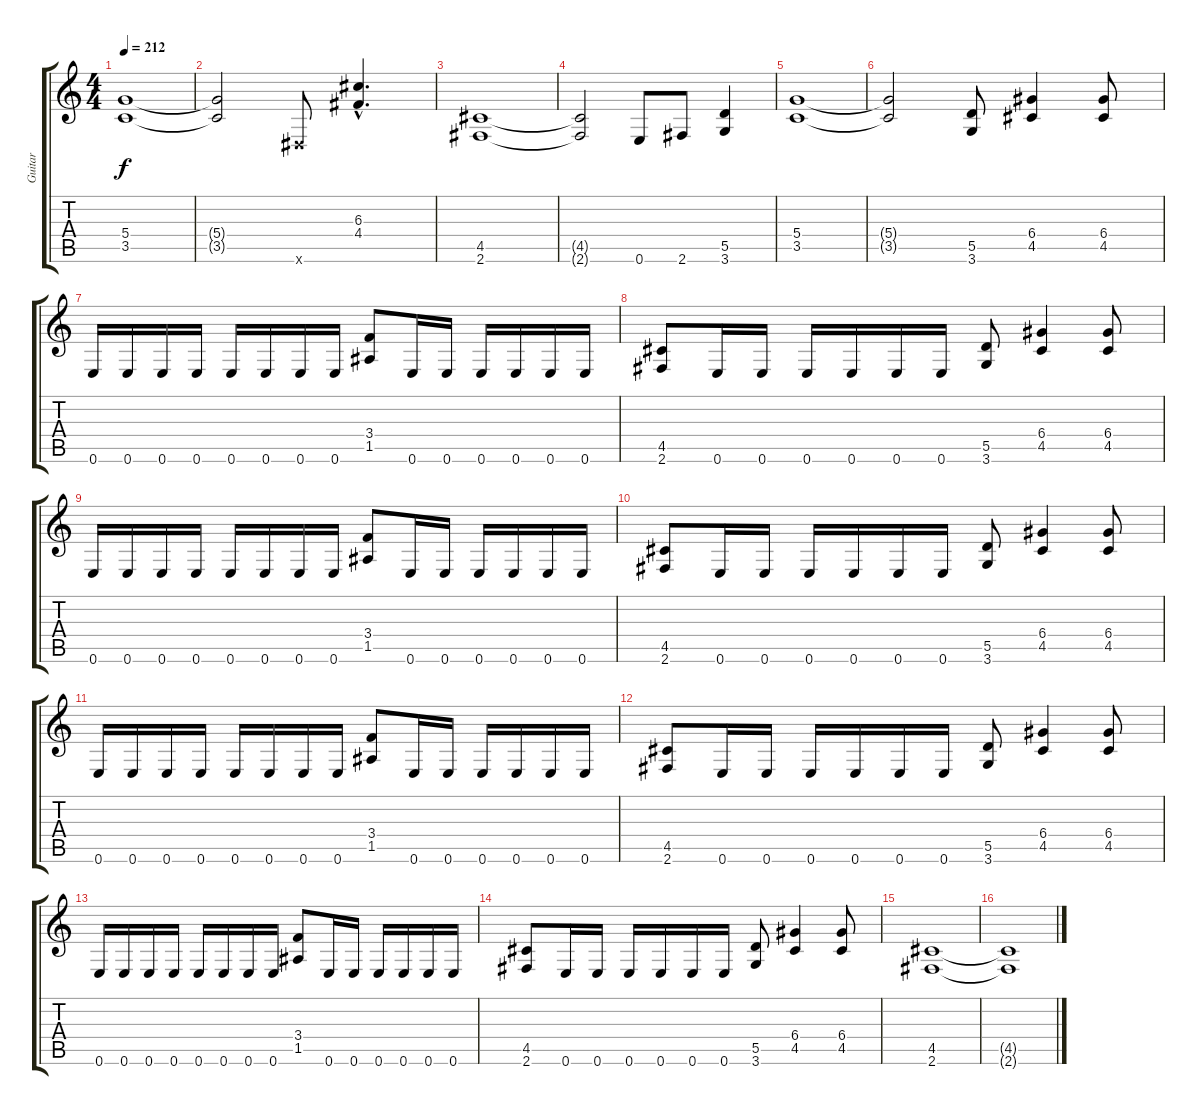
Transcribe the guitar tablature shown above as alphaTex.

\track ("Guitar" "Guitar") {instrument distortionguitar}
\staff {score tabs}
\tuning (E4 B3 G3 D3 A2 E2) {hide}
\ts (4 4)
\tempo 212
\clef g2
\ks c
(5.4 3.5).1{dy f} |
(5.4{t} 3.5{t}).2 -1.6{x}.8 (6.3{hac} 4.4{hac}).4{d} |
(4.5 2.6).1 |
(4.5{t} 2.6{t}).2 0.6.8 2.6.8 (5.5 3.6).4 |
(5.4 3.5).1 |
(5.4{t} 3.5{t}).2 (5.5 3.6).8 (6.4 4.5).4 (6.4 4.5).8 |
0.6.16 0.6.16 0.6.16 0.6.16 0.6.16 0.6.16 0.6.16 0.6.16 (3.4 1.5).8 0.6.16 0.6.16 0.6.16 0.6.16 0.6.16 0.6.16 |
(4.5 2.6).8 0.6.16 0.6.16 0.6.16 0.6.16 0.6.16 0.6.16 (5.5 3.6).8 (6.4 4.5).4 (6.4 4.5).8 |
0.6.16 0.6.16 0.6.16 0.6.16 0.6.16 0.6.16 0.6.16 0.6.16 (3.4 1.5).8 0.6.16 0.6.16 0.6.16 0.6.16 0.6.16 0.6.16 |
(4.5 2.6).8 0.6.16 0.6.16 0.6.16 0.6.16 0.6.16 0.6.16 (5.5 3.6).8 (6.4 4.5).4 (6.4 4.5).8 |
0.6.16 0.6.16 0.6.16 0.6.16 0.6.16 0.6.16 0.6.16 0.6.16 (3.4 1.5).8 0.6.16 0.6.16 0.6.16 0.6.16 0.6.16 0.6.16 |
(4.5 2.6).8 0.6.16 0.6.16 0.6.16 0.6.16 0.6.16 0.6.16 (5.5 3.6).8 (6.4 4.5).4 (6.4 4.5).8 |
0.6.16 0.6.16 0.6.16 0.6.16 0.6.16 0.6.16 0.6.16 0.6.16 (3.4 1.5).8 0.6.16 0.6.16 0.6.16 0.6.16 0.6.16 0.6.16 |
(4.5 2.6).8 0.6.16 0.6.16 0.6.16 0.6.16 0.6.16 0.6.16 (5.5 3.6).8 (6.4 4.5).4 (6.4 4.5).8 |
(4.5 2.6).1 |
(4.5{t} 2.6{t}).1
